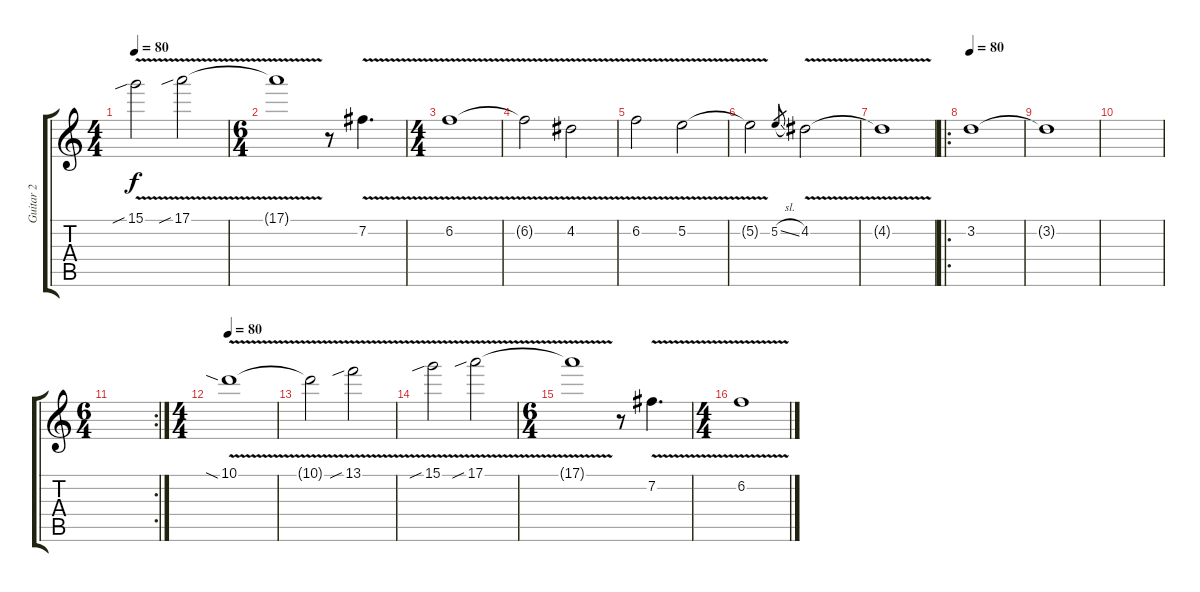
\track ("Guitar 2" "Guitar 2") {instrument distortionguitar}
\staff {score tabs}
\tuning (E4 B3 G3 D3 A2 D2) {hide}
\ts (4 4)
\tempo 80
\clef g2
\ks c
15.1{v sib}.2{dy f} 17.1{v sib}.2 |
\ts (6 4)
17.1{t}.1 r.8 7.2{v}.4{d} |
\ts (4 4)
6.2{v}.1{volume 4} |
6.2{t}.2 4.2{v}.2{volume 10} |
6.2{v}.2 5.2{v}.2{volume 5} |
5.2{t}.2 5.2{sl}.8{gr} 4.2{v}.2{volume 10} |
4.2{t}.1 |
\ro
\tempo 80
3.2.1{volume 3} |
3.2{t}.1 |
|
\rc 2
\ts (6 4)
|
\ts (4 4)
\tempo 80
10.1{v sia}.1{volume 11} |
10.1{t}.2 13.1{v sib}.2 |
15.1{v sib}.2 17.1{v sib}.2 |
\ts (6 4)
17.1{t}.1 r.8 7.2{v}.4{d} |
\ts (4 4)
6.2{v}.1{volume 4}
